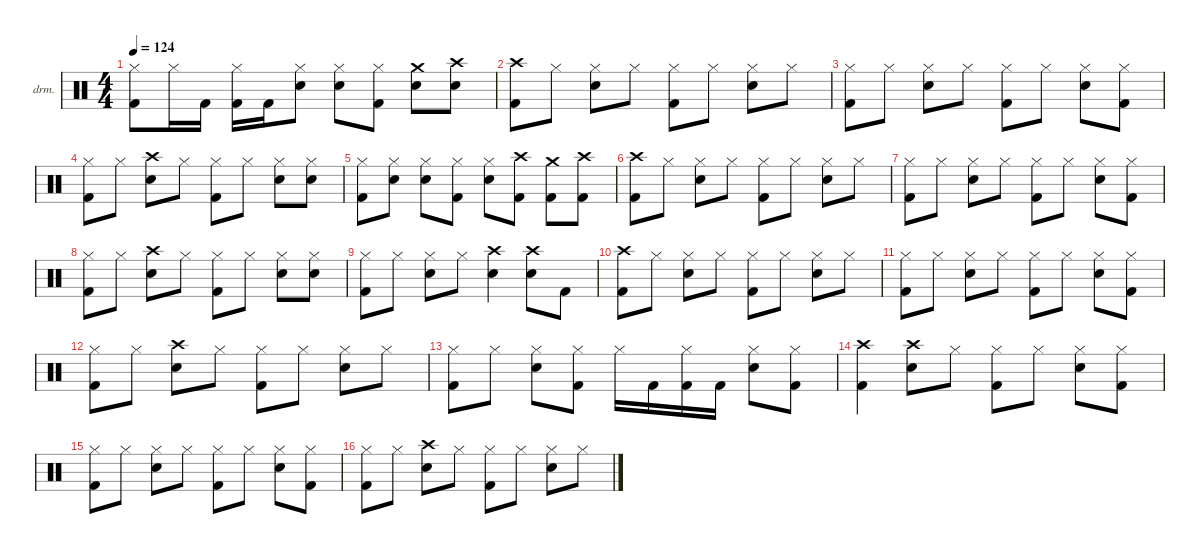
\defaultSystemsLayout 4
\hideDynamics
\bracketExtendMode nobrackets
\firstSystemTrackNameOrientation horizontal
\otherSystemsTrackNameOrientation horizontal
\track ("Drums" "drm.") {instrument percussion}
\staff {score}
\articulation defaults
\ts (4 4)
\tempo 124
\clef neutral
\ks c
("Hi-Hat (closed)" "Kick (hit) 2").8{dy f} "Hi-Hat (closed)".16 "Kick (hit) 2".16{dy ff} ("Hi-Hat (closed)" "Kick (hit) 2").16{dy f} "Kick (hit) 2".16{dy ff} ("Hi-Hat (closed)" "Snare (hit) 2").8{dy f} ("Hi-Hat (closed)" "Snare (hit) 2").8 ("Hi-Hat (closed)" "Kick (hit) 2").8 ("Crash medium (hit)" "Snare (hit) 2").8{dy fff} ("Crash high (hit)" "Snare (hit) 2").8 |
("Crash high (hit)" "Kick (hit) 2").8 "Hi-Hat (closed)".8{dy f} ("Hi-Hat (closed)" "Snare (hit) 2").8 "Hi-Hat (closed)".8 ("Hi-Hat (closed)" "Kick (hit) 2").8 "Hi-Hat (closed)".8 ("Hi-Hat (closed)" "Snare (hit) 2").8 "Hi-Hat (closed)".8 |
("Hi-Hat (closed)" "Kick (hit) 2").8 "Hi-Hat (closed)".8 ("Hi-Hat (closed)" "Snare (hit) 2").8 "Hi-Hat (closed)".8 ("Hi-Hat (closed)" "Kick (hit) 2").8 "Hi-Hat (closed)".8 ("Hi-Hat (closed)" "Snare (hit) 2").8 ("Hi-Hat (closed)" "Kick (hit) 2").8 |
("Hi-Hat (closed)" "Kick (hit) 2").8 "Hi-Hat (closed)".8 ("Crash high (hit)" "Snare (hit) 2").8{dy fff} "Hi-Hat (closed)".8{dy f} ("Hi-Hat (closed)" "Kick (hit) 2").8 "Hi-Hat (closed)".8 ("Hi-Hat (closed)" "Snare (hit) 2").8 ("Hi-Hat (closed)" "Snare (hit) 2").8 |
("Hi-Hat (closed)" "Kick (hit) 2").8 ("Hi-Hat (closed)" "Snare (hit) 2").8 ("Hi-Hat (closed)" "Snare (hit) 2").8 ("Hi-Hat (closed)" "Kick (hit) 2").8 ("Hi-Hat (closed)" "Snare (hit) 2").8 ("Crash high (hit)" "Kick (hit) 2").8{dy fff} ("Crash medium (hit)" "Kick (hit) 2").8 ("Crash high (hit)" "Kick (hit) 2").8 |
("Crash high (hit)" "Kick (hit) 2").8 "Hi-Hat (closed)".8{dy f} ("Hi-Hat (closed)" "Snare (hit) 2").8 "Hi-Hat (closed)".8 ("Hi-Hat (closed)" "Kick (hit) 2").8 "Hi-Hat (closed)".8 ("Hi-Hat (closed)" "Snare (hit) 2").8 "Hi-Hat (closed)".8 |
("Hi-Hat (closed)" "Kick (hit) 2").8 "Hi-Hat (closed)".8 ("Hi-Hat (closed)" "Snare (hit) 2").8 "Hi-Hat (closed)".8 ("Hi-Hat (closed)" "Kick (hit) 2").8 "Hi-Hat (closed)".8 ("Hi-Hat (closed)" "Snare (hit) 2").8 ("Hi-Hat (closed)" "Kick (hit) 2").8 |
("Hi-Hat (closed)" "Kick (hit) 2").8 "Hi-Hat (closed)".8 ("Crash high (hit)" "Snare (hit) 2").8{dy fff} "Hi-Hat (closed)".8{dy f} ("Hi-Hat (closed)" "Kick (hit) 2").8 "Hi-Hat (closed)".8 ("Hi-Hat (closed)" "Snare (hit) 2").8 ("Hi-Hat (closed)" "Snare (hit) 2").8 |
("Hi-Hat (closed)" "Kick (hit) 2").8 "Hi-Hat (closed)".8 ("Hi-Hat (closed)" "Snare (hit) 2").8 "Hi-Hat (closed)".8 ("Crash high (hit)" "Snare (hit) 2").4 ("Crash high (hit)" "Snare (hit) 2").8 "Kick (hit) 2".8 |
("Crash high (hit)" "Kick (hit) 2").8{dy fff} "Hi-Hat (closed)".8{dy f} ("Hi-Hat (closed)" "Snare (hit) 2").8 "Hi-Hat (closed)".8 ("Hi-Hat (closed)" "Kick (hit) 2").8 "Hi-Hat (closed)".8 ("Hi-Hat (closed)" "Snare (hit) 2").8 "Hi-Hat (closed)".8 |
("Hi-Hat (closed)" "Kick (hit) 2").8 "Hi-Hat (closed)".8 ("Hi-Hat (closed)" "Snare (hit) 2").8 "Hi-Hat (closed)".8 ("Hi-Hat (closed)" "Kick (hit) 2").8 "Hi-Hat (closed)".8 ("Hi-Hat (closed)" "Snare (hit) 2").8 ("Hi-Hat (closed)" "Kick (hit) 2").8 |
("Hi-Hat (closed)" "Kick (hit) 2").8 "Hi-Hat (closed)".8 ("Crash high (hit)" "Snare (hit) 2").8{dy fff} "Hi-Hat (closed)".8{dy f} ("Hi-Hat (closed)" "Kick (hit) 2").8 "Hi-Hat (closed)".8 ("Hi-Hat (closed)" "Snare (hit) 2").8 "Hi-Hat (closed)".8 |
("Hi-Hat (closed)" "Kick (hit) 2").8 "Hi-Hat (closed)".8 ("Hi-Hat (closed)" "Snare (hit) 2").8 ("Hi-Hat (closed)" "Kick (hit) 2").8 "Hi-Hat (closed)".16 "Kick (hit) 2".16{dy ff} ("Hi-Hat (closed)" "Kick (hit) 2").16{dy f} "Kick (hit) 2".16{dy ff} ("Hi-Hat (closed)" "Snare (hit) 2").8{dy f} ("Hi-Hat (closed)" "Kick (hit) 2").8 |
("Crash high (hit)" "Kick (hit) 2").4{dy fff} ("Crash high (hit)" "Snare (hit) 2").8 "Hi-Hat (closed)".8{dy f} ("Hi-Hat (closed)" "Kick (hit) 2").8 "Hi-Hat (closed)".8 ("Hi-Hat (closed)" "Snare (hit) 2").8 ("Hi-Hat (closed)" "Kick (hit) 2").8 |
("Hi-Hat (closed)" "Kick (hit) 2").8 "Hi-Hat (closed)".8 ("Hi-Hat (closed)" "Snare (hit) 2").8 "Hi-Hat (closed)".8 ("Hi-Hat (closed)" "Kick (hit) 2").8 "Hi-Hat (closed)".8 ("Hi-Hat (closed)" "Snare (hit) 2").8 ("Hi-Hat (closed)" "Kick (hit) 2").8 |
("Hi-Hat (closed)" "Kick (hit) 2").8 "Hi-Hat (closed)".8 ("Crash high (hit)" "Snare (hit) 2").8{dy fff} "Hi-Hat (closed)".8{dy f} ("Hi-Hat (closed)" "Kick (hit) 2").8 "Hi-Hat (closed)".8 ("Hi-Hat (closed)" "Snare (hit) 2").8 "Hi-Hat (closed)".8
